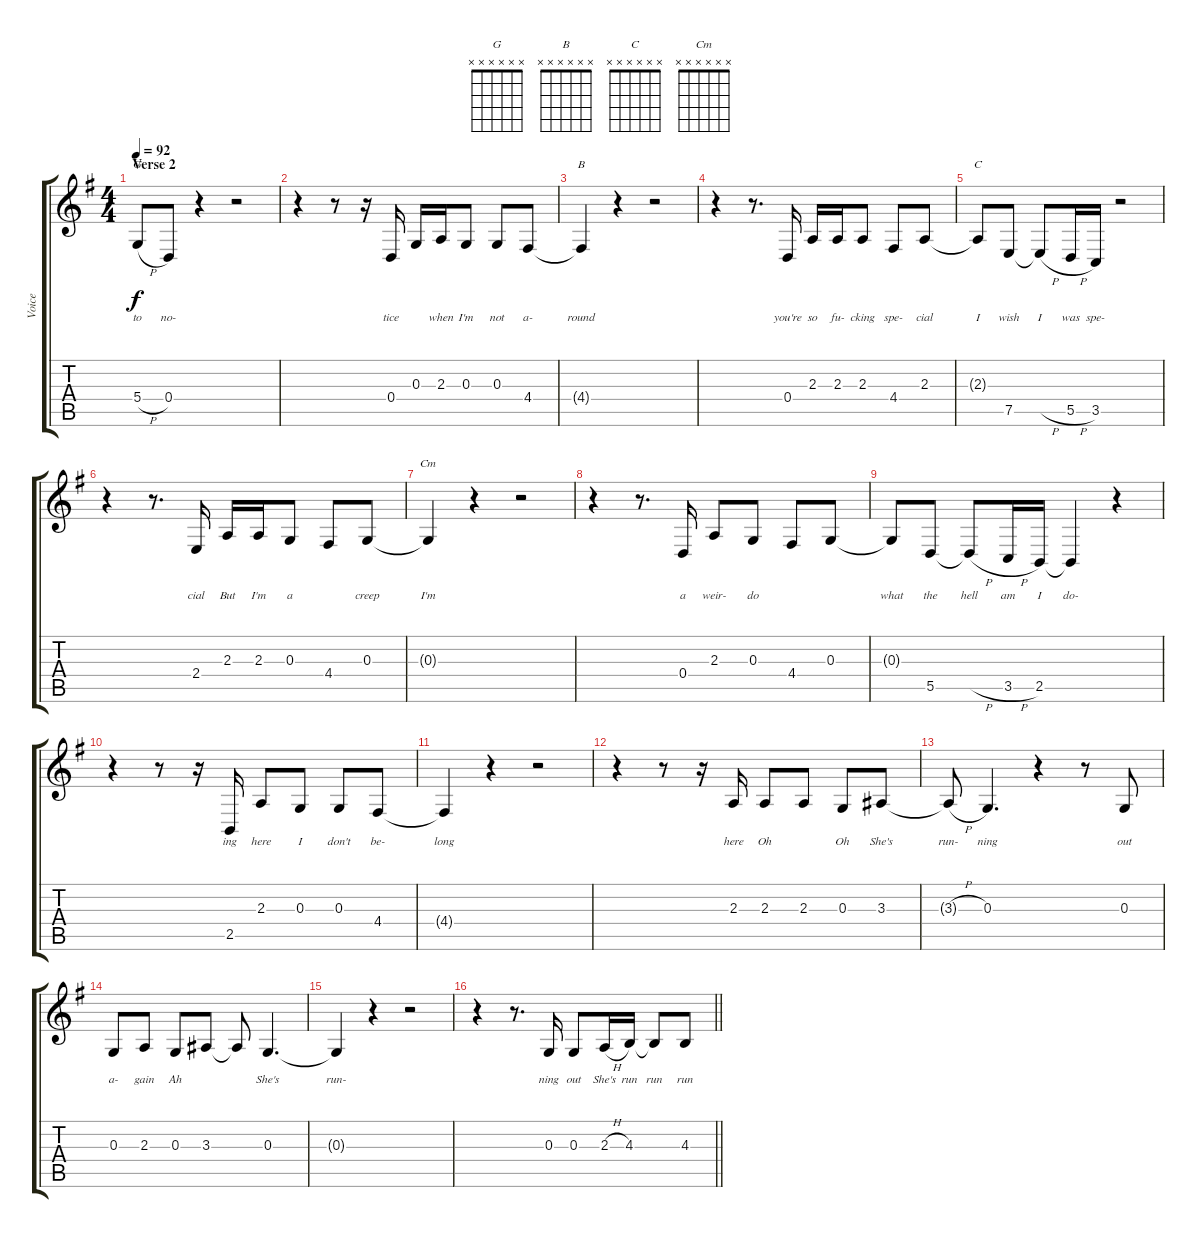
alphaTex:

\track ("Voice" "Voice") {instrument clarinet}
\staff {score tabs}
\tuning (E4 B3 G3 D3 A2 E2) {hide}
\chord ("G" x x x x x x)
\chord ("B" x x x x x x)
\chord ("C" x x x x x x)
\chord ("Cm" x x x x x x)
\ts (4 4)
\section ("" "Verse 2")
\tempo 92
\clef g2
\ks g
5.4{h t}.8{ch "G" lyrics (0 "to") lyrics (1 "") lyrics (2 "") lyrics (3 "") lyrics (4 "") dy f} 0.4.8{lyrics (0 "no-") lyrics (1 "") lyrics (2 "") lyrics (3 "") lyrics (4 "")} r.4 r.2 |
r.4 r.8 r.16 0.4.16{lyrics (0 "tice") lyrics (1 "") lyrics (2 "") lyrics (3 "") lyrics (4 "")} 0.3.16{lyrics (0 "") lyrics (1 "") lyrics (2 "") lyrics (3 "") lyrics (4 "")} 2.3.16{lyrics (0 "when") lyrics (1 "") lyrics (2 "") lyrics (3 "") lyrics (4 "")} 0.3.8{lyrics (0 "I'm") lyrics (1 "") lyrics (2 "") lyrics (3 "") lyrics (4 "")} 0.3.8{lyrics (0 "not") lyrics (1 "") lyrics (2 "") lyrics (3 "") lyrics (4 "")} 4.4.8{lyrics (0 "a-") lyrics (1 "") lyrics (2 "") lyrics (3 "") lyrics (4 "")} |
4.4{t}.4{ch "B" lyrics (0 "round") lyrics (1 "") lyrics (2 "") lyrics (3 "") lyrics (4 "")} r.4 r.2 |
r.4 r.8{d} 0.4.16{lyrics (0 "you're") lyrics (1 "") lyrics (2 "") lyrics (3 "") lyrics (4 "")} 2.3.16{lyrics (0 "so") lyrics (1 "") lyrics (2 "") lyrics (3 "") lyrics (4 "")} 2.3.16{lyrics (0 "fu-") lyrics (1 "") lyrics (2 "") lyrics (3 "") lyrics (4 "")} 2.3.8{lyrics (0 "cking") lyrics (1 "") lyrics (2 "") lyrics (3 "") lyrics (4 "")} 4.4.8{lyrics (0 "spe-") lyrics (1 "") lyrics (2 "") lyrics (3 "") lyrics (4 "")} 2.3.8{lyrics (0 "cial") lyrics (1 "") lyrics (2 "") lyrics (3 "") lyrics (4 "")} |
2.3{t}.8{ch "C" lyrics (0 "I") lyrics (1 "") lyrics (2 "") lyrics (3 "") lyrics (4 "")} 7.5.8{lyrics (0 "wish") lyrics (1 "") lyrics (2 "") lyrics (3 "") lyrics (4 "")} 7.5{h t}.8{lyrics (0 "I") lyrics (1 "") lyrics (2 "") lyrics (3 "") lyrics (4 "")} 5.5{h}.16{lyrics (0 "was") lyrics (1 "") lyrics (2 "") lyrics (3 "") lyrics (4 "")} 3.5.16{lyrics (0 "spe-") lyrics (1 "") lyrics (2 "") lyrics (3 "") lyrics (4 "")} r.2 |
r.4 r.8{d} 2.4.16{lyrics (0 "cial") lyrics (1 "") lyrics (2 "") lyrics (3 "") lyrics (4 "")} 2.3.16{lyrics (0 "But") lyrics (1 "") lyrics (2 "") lyrics (3 "") lyrics (4 "")} 2.3.16{lyrics (0 "I'm") lyrics (1 "") lyrics (2 "") lyrics (3 "") lyrics (4 "")} 0.3.8{lyrics (0 "a") lyrics (1 "") lyrics (2 "") lyrics (3 "") lyrics (4 "")} 4.4.8{lyrics (0 "") lyrics (1 "") lyrics (2 "") lyrics (3 "") lyrics (4 "")} 0.3.8{lyrics (0 "creep") lyrics (1 "") lyrics (2 "") lyrics (3 "") lyrics (4 "")} |
0.3{t}.4{ch "Cm" lyrics (0 "I'm") lyrics (1 "") lyrics (2 "") lyrics (3 "") lyrics (4 "")} r.4 r.2 |
r.4 r.8{d} 0.4.16{lyrics (0 "a") lyrics (1 "") lyrics (2 "") lyrics (3 "") lyrics (4 "")} 2.3.8{lyrics (0 "weir-") lyrics (1 "") lyrics (2 "") lyrics (3 "") lyrics (4 "")} 0.3.8{lyrics (0 "do") lyrics (1 "") lyrics (2 "") lyrics (3 "") lyrics (4 "")} 4.4.8{lyrics (0 "") lyrics (1 "") lyrics (2 "") lyrics (3 "") lyrics (4 "")} 0.3.8{lyrics (0 "") lyrics (1 "") lyrics (2 "") lyrics (3 "") lyrics (4 "")} |
0.3{t}.8{lyrics (0 "what") lyrics (1 "") lyrics (2 "") lyrics (3 "") lyrics (4 "")} 5.5.8{lyrics (0 "the") lyrics (1 "") lyrics (2 "") lyrics (3 "") lyrics (4 "")} 5.5{h t}.8{lyrics (0 "hell") lyrics (1 "") lyrics (2 "") lyrics (3 "") lyrics (4 "")} 3.5{h}.16{lyrics (0 "am") lyrics (1 "") lyrics (2 "") lyrics (3 "") lyrics (4 "")} 2.5.16{lyrics (0 "I") lyrics (1 "") lyrics (2 "") lyrics (3 "") lyrics (4 "")} 2.5{t}.4{lyrics (0 "do-") lyrics (1 "") lyrics (2 "") lyrics (3 "") lyrics (4 "")} r.4 |
r.4 r.8 r.16 2.5.16{lyrics (0 "ing") lyrics (1 "") lyrics (2 "") lyrics (3 "") lyrics (4 "")} 2.3.8{lyrics (0 "here") lyrics (1 "") lyrics (2 "") lyrics (3 "") lyrics (4 "")} 0.3.8{lyrics (0 "I") lyrics (1 "") lyrics (2 "") lyrics (3 "") lyrics (4 "")} 0.3.8{lyrics (0 "don't") lyrics (1 "") lyrics (2 "") lyrics (3 "") lyrics (4 "")} 4.4.8{lyrics (0 "be-") lyrics (1 "") lyrics (2 "") lyrics (3 "") lyrics (4 "")} |
4.4{t}.4{lyrics (0 "long") lyrics (1 "") lyrics (2 "") lyrics (3 "") lyrics (4 "")} r.4 r.2 |
r.4 r.8 r.16 2.3.16{lyrics (0 "here") lyrics (1 "") lyrics (2 "") lyrics (3 "") lyrics (4 "")} 2.3.8{lyrics (0 "Oh") lyrics (1 "") lyrics (2 "") lyrics (3 "") lyrics (4 "")} 2.3.8{lyrics (0 "") lyrics (1 "") lyrics (2 "") lyrics (3 "") lyrics (4 "")} 0.3.8{lyrics (0 "Oh") lyrics (1 "") lyrics (2 "") lyrics (3 "") lyrics (4 "")} 3.3.8{lyrics (0 "She's") lyrics (1 "") lyrics (2 "") lyrics (3 "") lyrics (4 "")} |
3.3{h t}.8{lyrics (0 "run-") lyrics (1 "") lyrics (2 "") lyrics (3 "") lyrics (4 "")} 0.3.4{d lyrics (0 "ning") lyrics (1 "") lyrics (2 "") lyrics (3 "") lyrics (4 "")} r.4 r.8 0.3.8{lyrics (0 "out") lyrics (1 "") lyrics (2 "") lyrics (3 "") lyrics (4 "")} |
0.3.8{lyrics (0 "a-") lyrics (1 "") lyrics (2 "") lyrics (3 "") lyrics (4 "")} 2.3.8{lyrics (0 "gain") lyrics (1 "") lyrics (2 "") lyrics (3 "") lyrics (4 "")} 0.3.8{lyrics (0 "Ah") lyrics (1 "") lyrics (2 "") lyrics (3 "") lyrics (4 "")} 3.3.8{lyrics (0 "") lyrics (1 "") lyrics (2 "") lyrics (3 "") lyrics (4 "")} 3.3{t}.8{lyrics (0 "") lyrics (1 "") lyrics (2 "") lyrics (3 "") lyrics (4 "")} 0.3.4{d lyrics (0 "She's") lyrics (1 "") lyrics (2 "") lyrics (3 "") lyrics (4 "")} |
0.3{t}.4{lyrics (0 "run-") lyrics (1 "") lyrics (2 "") lyrics (3 "") lyrics (4 "")} r.4 r.2 |
\barLineRight lightlight
r.4 r.8{d} 0.3.16{lyrics (0 "ning") lyrics (1 "") lyrics (2 "") lyrics (3 "") lyrics (4 "")} 0.3.8{lyrics (0 "out") lyrics (1 "") lyrics (2 "") lyrics (3 "") lyrics (4 "")} 2.3{h}.16{lyrics (0 "She's") lyrics (1 "") lyrics (2 "") lyrics (3 "") lyrics (4 "")} 4.3.16{lyrics (0 "run") lyrics (1 "") lyrics (2 "") lyrics (3 "") lyrics (4 "")} 4.3{t}.8{lyrics (0 "run") lyrics (1 "") lyrics (2 "") lyrics (3 "") lyrics (4 "")} 4.3.8{lyrics (0 "run") lyrics (1 "") lyrics (2 "") lyrics (3 "") lyrics (4 "")}
